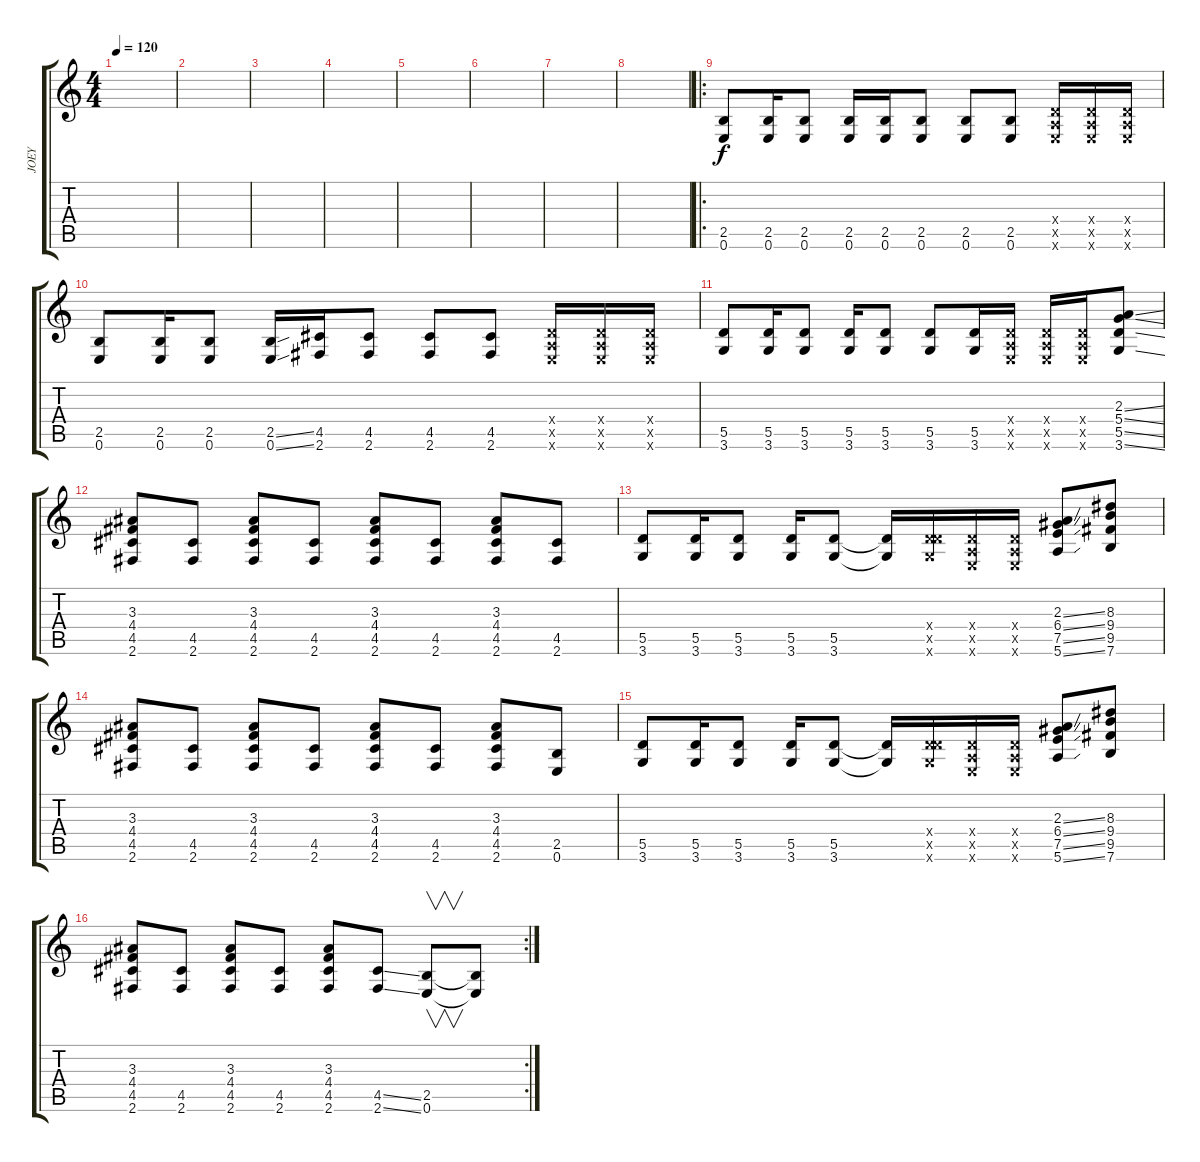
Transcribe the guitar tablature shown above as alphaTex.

\track ("JOEY" "JOEY") {instrument distortionguitar}
\staff {score tabs}
\tuning (E4 B3 G3 D3 A2 E2) {hide}
\ts (4 4)
\tempo 120
\clef g2
\ks c
|
|
|
|
|
|
|
|
\ro
(2.5 0.6).8 (2.5 0.6).16 (2.5 0.6).8 (2.5 0.6).16 (2.5 0.6).16 (2.5 0.6).8 (2.5 0.6).8 (2.5 0.6).8 (0.4{x} 0.5{x} 0.6{x}).16 (0.4{x} 0.5{x} 0.6{x}).16 (0.4{x} 0.5{x} 0.6{x}).16 |
(2.5 0.6).8 (2.5 0.6).16 (2.5 0.6).8 (2.5{ss} 0.6{ss}).16 (4.5 2.6).16 (4.5 2.6).8 (4.5 2.6).8 (4.5 2.6).8 (0.4{x} 0.5{x} 0.6{x}).16 (0.4{x} 0.5{x} 0.6{x}).16 (0.4{x} 0.5{x} 0.6{x}).16 |
(5.5 3.6).8 (5.5 3.6).16 (5.5 3.6).8 (5.5 3.6).16 (5.5 3.6).8 (5.5 3.6).8 (5.5 3.6).16 (0.4{x} 0.5{x} 0.6{x}).16 (0.4{x} 0.5{x} 0.6{x}).16 (0.4{x} 0.5{x} 0.6{x}).16 (2.3{ss} 5.4{ss} 5.5{ss} 3.6{ss}).8 |
(3.3 4.4 4.5 2.6).8 (4.5 2.6).8 (3.3 4.4 4.5 2.6).8 (4.5 2.6).8 (3.3 4.4 4.5 2.6).8 (4.5 2.6).8 (3.3 4.4 4.5 2.6).8 (4.5 2.6).8 |
(5.5 3.6).8 (5.5 3.6).16 (5.5 3.6).8 (5.5 3.6).16 (5.5 3.6).8 (5.5{t} 3.6{t}).16 (0.4{x} 5.5{x} 3.6{x}).16 (0.4{x} 0.5{x} 0.6{x}).16 (0.4{x} 0.5{x} 0.6{x}).16 (2.3{ss} 6.4{ss} 7.5{ss} 5.6{ss}).8 (8.3 9.4 9.5 7.6).8 |
(3.3 4.4 4.5 2.6).8 (4.5 2.6).8 (3.3 4.4 4.5 2.6).8 (4.5 2.6).8 (3.3 4.4 4.5 2.6).8 (4.5 2.6).8 (3.3 4.4 4.5 2.6).8 (2.5 0.6).8 |
(5.5 3.6).8 (5.5 3.6).16 (5.5 3.6).8 (5.5 3.6).16 (5.5 3.6).8 (5.5{t} 3.6{t}).16 (0.4{x} 5.5{x} 3.6{x}).16 (0.4{x} 0.5{x} 0.6{x}).16 (0.4{x} 0.5{x} 0.6{x}).16 (2.3{ss} 6.4{ss} 7.5{ss} 5.6{ss}).8 (8.3 9.4 9.5 7.6).8 |
\rc 2
(3.3 4.4 4.5 2.6).8 (4.5 2.6).8 (3.3 4.4 4.5 2.6).8 (4.5 2.6).8 (3.3 4.4 4.5 2.6).8 (4.5{ss} 2.6{ss}).8 (2.5 0.6).8{v} (2.5{t} 0.6{t}).8
